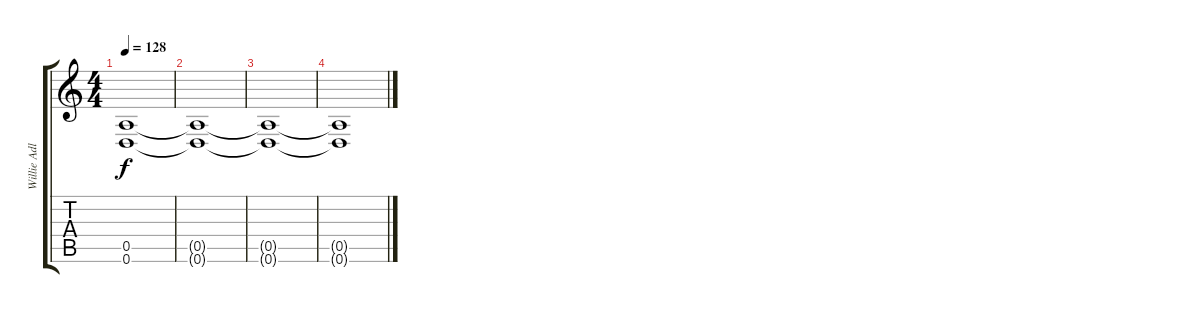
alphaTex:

\track ("Willie Adler - Rhythm" "Willie Adl") {instrument distortionguitar}
\staff {score tabs}
\tuning (E4 B3 G3 D3 A2 D2) {hide}
\ts (4 4)
\tempo 128
\clef g2
\ks c
(0.5{t} 0.6{t}).1{dy f} |
(0.5{t} 0.6{t}).1 |
(0.5{t} 0.6{t}).1 |
(0.5{t} 0.6{t}).1
